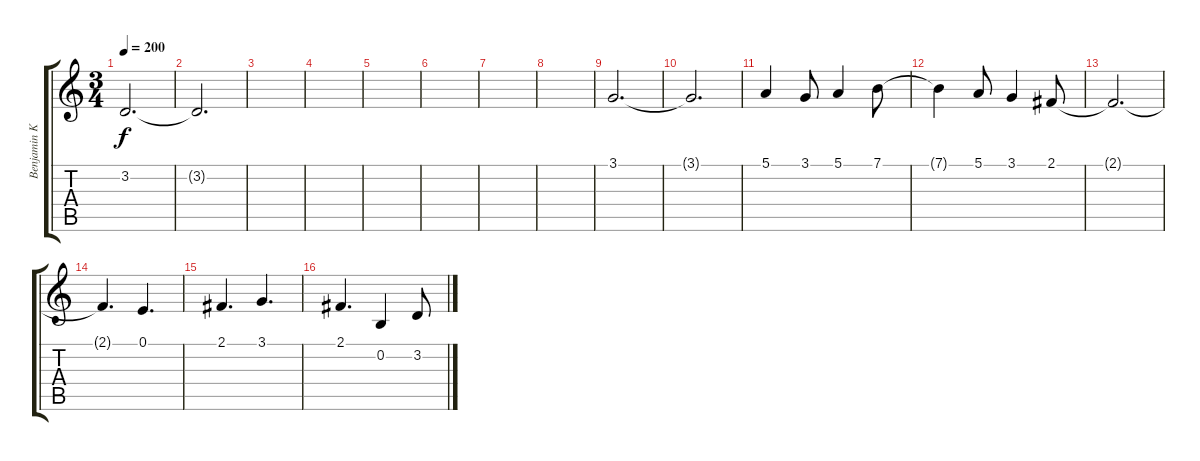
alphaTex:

\track ("Benjamin Kowalewicz" "Benjamin K") {instrument electricgrandpiano}
\staff {score tabs}
\tuning (E4 B3 G3 D3 A2 E2) {hide}
\ts (3 4)
\tempo 200
\clef g2
\ks c
3.2{t}.2{d dy f} |
3.2{t}.2{d} |
|
|
|
|
|
|
3.1.2{d} |
3.1{t}.2{d} |
5.1.4 3.1.8 5.1.4 7.1.8 |
7.1{t}.4 5.1.8 3.1.4 2.1.8 |
2.1{t}.2{d} |
2.1{t}.4{d} 0.1.4{d} |
2.1.4{d} 3.1.4{d} |
2.1.4{d} 0.2.4 3.2.8
